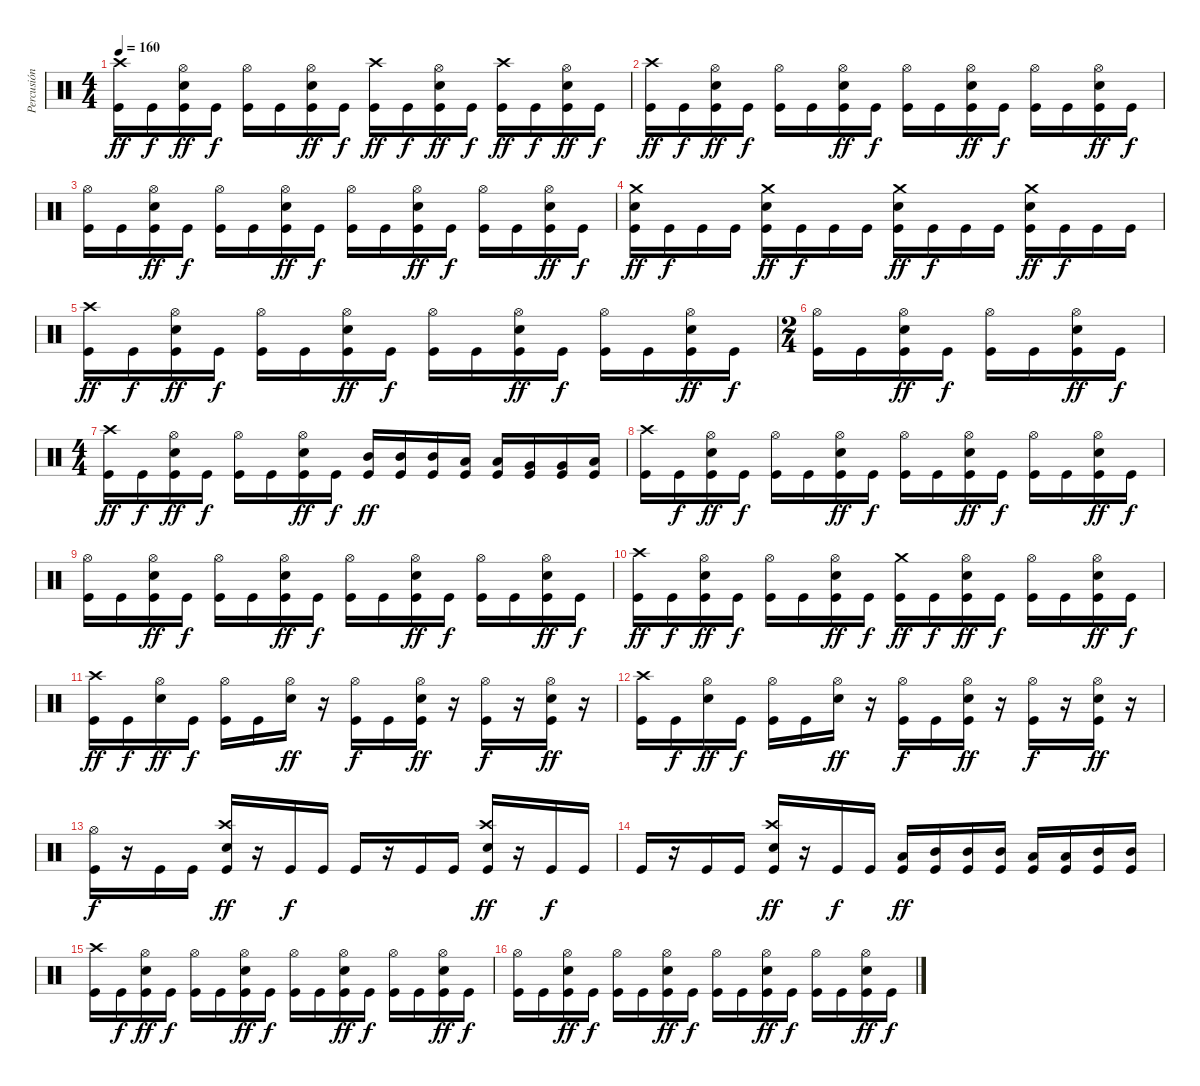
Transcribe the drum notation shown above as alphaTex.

\track ("Percusión" "Percusión") {instrument percussion}
\staff {score}
\articulation defaults
\ts (4 4)
\tempo 160
\clef neutral
\ks c
("Kick (hit)" "Crash high (hit)").16{dy ff} "Kick (hit)".16{dy f} ("Kick (hit)" "Electric Snare (hit)" "Hi-Hat (open)").16{dy ff} "Kick (hit)".16{dy f} ("Kick (hit)" "Hi-Hat (open)").16 "Kick (hit)".16 ("Kick (hit)" "Electric Snare (hit)" "Hi-Hat (open)").16{dy ff} "Kick (hit)".16{dy f} ("Kick (hit)" "Crash high (hit)").16{dy ff} "Kick (hit)".16{dy f} ("Kick (hit)" "Electric Snare (hit)" "Hi-Hat (open)").16{dy ff} "Kick (hit)".16{dy f} ("Kick (hit)" "Crash high (hit)").16{dy ff} "Kick (hit)".16{dy f} ("Kick (hit)" "Electric Snare (hit)" "Hi-Hat (open)").16{dy ff} "Kick (hit)".16{dy f} |
("Kick (hit)" "Crash high (hit)").16{dy ff} "Kick (hit)".16{dy f} ("Kick (hit)" "Electric Snare (hit)" "Hi-Hat (open)").16{dy ff} "Kick (hit)".16{dy f} ("Kick (hit)" "Hi-Hat (open)").16 "Kick (hit)".16 ("Kick (hit)" "Electric Snare (hit)" "Hi-Hat (open)").16{dy ff} "Kick (hit)".16{dy f} ("Kick (hit)" "Hi-Hat (open)").16 "Kick (hit)".16 ("Kick (hit)" "Electric Snare (hit)" "Hi-Hat (open)").16{dy ff} "Kick (hit)".16{dy f} ("Kick (hit)" "Hi-Hat (open)").16 "Kick (hit)".16 ("Kick (hit)" "Electric Snare (hit)" "Hi-Hat (open)").16{dy ff} "Kick (hit)".16{dy f} |
("Kick (hit)" "Hi-Hat (open)").16 "Kick (hit)".16 ("Kick (hit)" "Electric Snare (hit)" "Hi-Hat (open)").16{dy ff} "Kick (hit)".16{dy f} ("Kick (hit)" "Hi-Hat (open)").16 "Kick (hit)".16 ("Kick (hit)" "Electric Snare (hit)" "Hi-Hat (open)").16{dy ff} "Kick (hit)".16{dy f} ("Kick (hit)" "Hi-Hat (open)").16 "Kick (hit)".16 ("Kick (hit)" "Electric Snare (hit)" "Hi-Hat (open)").16{dy ff} "Kick (hit)".16{dy f} ("Kick (hit)" "Hi-Hat (open)").16 "Kick (hit)".16 ("Kick (hit)" "Electric Snare (hit)" "Hi-Hat (open)").16{dy ff} "Kick (hit)".16{dy f} |
("Kick (hit)" "Electric Snare (hit)" "Crash medium (hit)").16{dy ff} "Kick (hit)".16{dy f} "Kick (hit)".16 "Kick (hit)".16 ("Kick (hit)" "Electric Snare (hit)" "Crash medium (hit)").16{dy ff} "Kick (hit)".16{dy f} "Kick (hit)".16 "Kick (hit)".16 ("Kick (hit)" "Electric Snare (hit)" "Crash medium (hit)").16{dy ff} "Kick (hit)".16{dy f} "Kick (hit)".16 "Kick (hit)".16 ("Kick (hit)" "Electric Snare (hit)" "Crash medium (hit)").16{dy ff} "Kick (hit)".16{dy f} "Kick (hit)".16 "Kick (hit)".16 |
("Kick (hit)" "Crash high (hit)").16{dy ff} "Kick (hit)".16{dy f} ("Kick (hit)" "Electric Snare (hit)" "Hi-Hat (open)").16{dy ff} "Kick (hit)".16{dy f} ("Kick (hit)" "Hi-Hat (open)").16 "Kick (hit)".16 ("Kick (hit)" "Electric Snare (hit)" "Hi-Hat (open)").16{dy ff} "Kick (hit)".16{dy f} ("Kick (hit)" "Hi-Hat (open)").16 "Kick (hit)".16 ("Kick (hit)" "Electric Snare (hit)" "Hi-Hat (open)").16{dy ff} "Kick (hit)".16{dy f} ("Kick (hit)" "Hi-Hat (open)").16 "Kick (hit)".16 ("Kick (hit)" "Electric Snare (hit)" "Hi-Hat (open)").16{dy ff} "Kick (hit)".16{dy f} |
\ts (2 4)
("Kick (hit)" "Hi-Hat (open)").16 "Kick (hit)".16 ("Kick (hit)" "Electric Snare (hit)" "Hi-Hat (open)").16{dy ff} "Kick (hit)".16{dy f} ("Kick (hit)" "Hi-Hat (open)").16 "Kick (hit)".16 ("Kick (hit)" "Electric Snare (hit)" "Hi-Hat (open)").16{dy ff} "Kick (hit)".16{dy f} |
\ts (4 4)
("Kick (hit)" "Crash high (hit)").16{dy ff} "Kick (hit)".16{dy f} ("Kick (hit)" "Electric Snare (hit)" "Hi-Hat (open)").16{dy ff} "Kick (hit)".16{dy f} ("Kick (hit)" "Hi-Hat (open)").16 "Kick (hit)".16 ("Kick (hit)" "Electric Snare (hit)" "Hi-Hat (open)").16{dy ff} "Kick (hit)".16{dy f} ("Kick (hit)" "Mid Tom (hit)").16{dy ff} ("Kick (hit)" "Mid Tom (hit)").16 ("Kick (hit)" "Mid Tom (hit)").16 ("Kick (hit)" "Low Tom (hit)").16 ("Kick (hit)" "Low Tom (hit)").16 ("Kick (hit)" "Very Low Tom (hit)").16 ("Kick (hit)" "Very Low Tom (hit)").16 ("Kick (hit)" "Low Floor Tom (hit)").16 |
("Kick (hit)" "Crash high (hit)").16 "Kick (hit)".16{dy f} ("Kick (hit)" "Electric Snare (hit)" "Hi-Hat (open)").16{dy ff} "Kick (hit)".16{dy f} ("Kick (hit)" "Hi-Hat (open)").16 "Kick (hit)".16 ("Kick (hit)" "Electric Snare (hit)" "Hi-Hat (open)").16{dy ff} "Kick (hit)".16{dy f} ("Kick (hit)" "Hi-Hat (open)").16 "Kick (hit)".16 ("Kick (hit)" "Electric Snare (hit)" "Hi-Hat (open)").16{dy ff} "Kick (hit)".16{dy f} ("Kick (hit)" "Hi-Hat (open)").16 "Kick (hit)".16 ("Kick (hit)" "Electric Snare (hit)" "Hi-Hat (open)").16{dy ff} "Kick (hit)".16{dy f} |
("Kick (hit)" "Hi-Hat (open)").16 "Kick (hit)".16 ("Kick (hit)" "Electric Snare (hit)" "Hi-Hat (open)").16{dy ff} "Kick (hit)".16{dy f} ("Kick (hit)" "Hi-Hat (open)").16 "Kick (hit)".16 ("Kick (hit)" "Electric Snare (hit)" "Hi-Hat (open)").16{dy ff} "Kick (hit)".16{dy f} ("Kick (hit)" "Hi-Hat (open)").16 "Kick (hit)".16 ("Kick (hit)" "Electric Snare (hit)" "Hi-Hat (open)").16{dy ff} "Kick (hit)".16{dy f} ("Kick (hit)" "Hi-Hat (open)").16 "Kick (hit)".16 ("Kick (hit)" "Electric Snare (hit)" "Hi-Hat (open)").16{dy ff} "Kick (hit)".16{dy f} |
("Kick (hit)" "Crash high (hit)").16{dy ff} "Kick (hit)".16{dy f} ("Kick (hit)" "Electric Snare (hit)" "Hi-Hat (open)").16{dy ff} "Kick (hit)".16{dy f} ("Kick (hit)" "Hi-Hat (open)").16 "Kick (hit)".16 ("Kick (hit)" "Electric Snare (hit)" "Hi-Hat (open)").16{dy ff} "Kick (hit)".16{dy f} ("Kick (hit)" "Crash medium (hit)").16{dy ff} "Kick (hit)".16{dy f} ("Kick (hit)" "Electric Snare (hit)" "Hi-Hat (open)").16{dy ff} "Kick (hit)".16{dy f} ("Kick (hit)" "Hi-Hat (open)").16 "Kick (hit)".16 ("Kick (hit)" "Electric Snare (hit)" "Hi-Hat (open)").16{dy ff} "Kick (hit)".16{dy f} |
("Kick (hit)" "Crash high (hit)").16{dy ff} "Kick (hit)".16{dy f} ("Electric Snare (hit)" "Hi-Hat (open)").16{dy ff} "Kick (hit)".16{dy f} ("Kick (hit)" "Hi-Hat (open)").16 "Kick (hit)".16 ("Electric Snare (hit)" "Hi-Hat (open)").16{dy ff} r.16 ("Kick (hit)" "Hi-Hat (open)").16{dy f} "Kick (hit)".16 ("Kick (hit)" "Electric Snare (hit)" "Hi-Hat (open)").16{dy ff} r.16 ("Kick (hit)" "Hi-Hat (open)").16{dy f} r.16 ("Kick (hit)" "Electric Snare (hit)" "Hi-Hat (open)").16{dy ff} r.16 |
("Kick (hit)" "Crash high (hit)").16 "Kick (hit)".16{dy f} ("Electric Snare (hit)" "Hi-Hat (open)").16{dy ff} "Kick (hit)".16{dy f} ("Kick (hit)" "Hi-Hat (open)").16 "Kick (hit)".16 ("Electric Snare (hit)" "Hi-Hat (open)").16{dy ff} r.16 ("Kick (hit)" "Hi-Hat (open)").16{dy f} "Kick (hit)".16 ("Kick (hit)" "Electric Snare (hit)" "Hi-Hat (open)").16{dy ff} r.16 ("Kick (hit)" "Hi-Hat (open)").16{dy f} r.16 ("Kick (hit)" "Electric Snare (hit)" "Hi-Hat (open)").16{dy ff} r.16 |
("Kick (hit)" "Hi-Hat (open)").16{dy f} r.16 "Kick (hit)".16 "Kick (hit)".16 ("Kick (hit)" "Electric Snare (hit)" "Crash high (hit)").16{dy ff} r.16 "Kick (hit)".16{dy f} "Kick (hit)".16 "Kick (hit)".16 r.16 "Kick (hit)".16 "Kick (hit)".16 ("Kick (hit)" "Electric Snare (hit)" "Crash high (hit)").16{dy ff} r.16 "Kick (hit)".16{dy f} "Kick (hit)".16 |
"Kick (hit)".16 r.16 "Kick (hit)".16 "Kick (hit)".16 ("Kick (hit)" "Electric Snare (hit)" "Crash high (hit)").16{dy ff} r.16 "Kick (hit)".16{dy f} "Kick (hit)".16 ("Kick (hit)" "Low Tom (hit)").16{dy ff} ("Kick (hit)" "Mid Tom (hit)").16 ("Kick (hit)" "Mid Tom (hit)").16 ("Kick (hit)" "Mid Tom (hit)").16 ("Kick (hit)" "Low Tom (hit)").16 ("Kick (hit)" "Low Tom (hit)").16 ("Kick (hit)" "Mid Tom (hit)").16 ("Kick (hit)" "Mid Tom (hit)").16 |
("Kick (hit)" "Crash high (hit)").16 "Kick (hit)".16{dy f} ("Kick (hit)" "Electric Snare (hit)" "Hi-Hat (open)").16{dy ff} "Kick (hit)".16{dy f} ("Kick (hit)" "Hi-Hat (open)").16 "Kick (hit)".16 ("Kick (hit)" "Electric Snare (hit)" "Hi-Hat (open)").16{dy ff} "Kick (hit)".16{dy f} ("Kick (hit)" "Hi-Hat (open)").16 "Kick (hit)".16 ("Kick (hit)" "Electric Snare (hit)" "Hi-Hat (open)").16{dy ff} "Kick (hit)".16{dy f} ("Kick (hit)" "Hi-Hat (open)").16 "Kick (hit)".16 ("Kick (hit)" "Electric Snare (hit)" "Hi-Hat (open)").16{dy ff} "Kick (hit)".16{dy f} |
("Kick (hit)" "Hi-Hat (open)").16 "Kick (hit)".16 ("Kick (hit)" "Electric Snare (hit)" "Hi-Hat (open)").16{dy ff} "Kick (hit)".16{dy f} ("Kick (hit)" "Hi-Hat (open)").16 "Kick (hit)".16 ("Kick (hit)" "Electric Snare (hit)" "Hi-Hat (open)").16{dy ff} "Kick (hit)".16{dy f} ("Kick (hit)" "Hi-Hat (open)").16 "Kick (hit)".16 ("Kick (hit)" "Electric Snare (hit)" "Hi-Hat (open)").16{dy ff} "Kick (hit)".16{dy f} ("Kick (hit)" "Hi-Hat (open)").16 "Kick (hit)".16 ("Kick (hit)" "Electric Snare (hit)" "Hi-Hat (open)").16{dy ff} "Kick (hit)".16{dy f}
